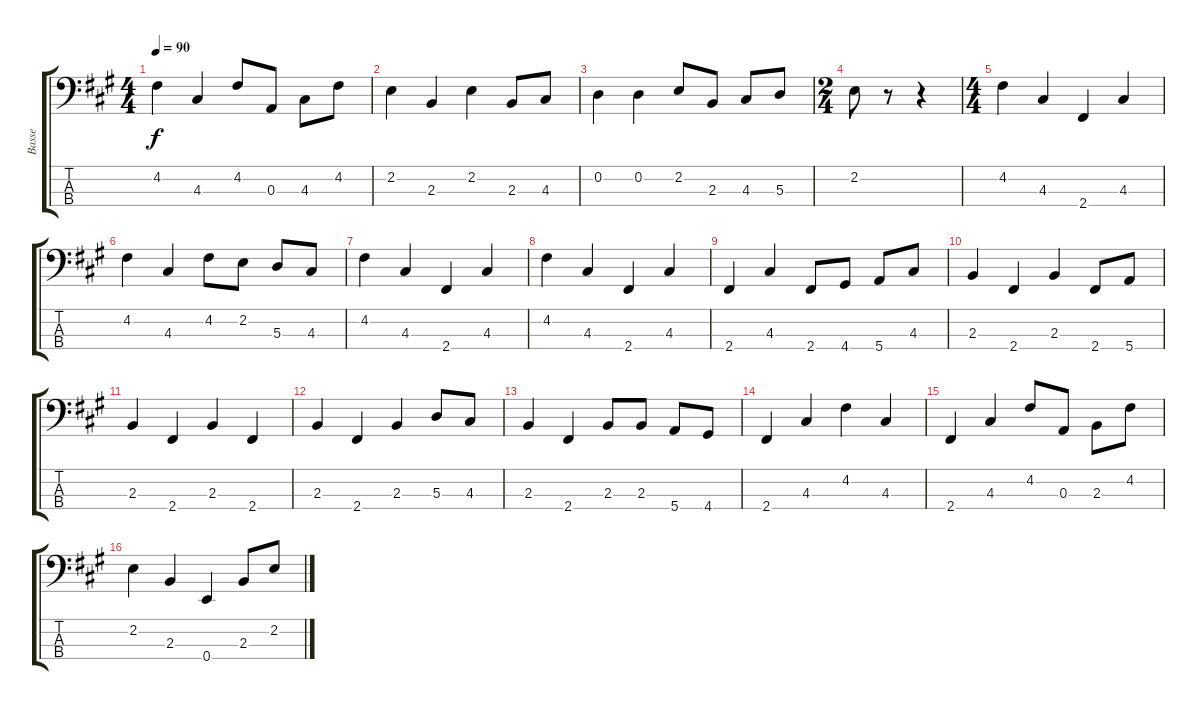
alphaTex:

\track ("Basse" "Basse") {instrument electricbassfinger}
\staff {score tabs}
\tuning (G2 D2 A1 E1) {hide}
\ts (4 4)
\tempo 90
\clef f4
\ks f#minor
4.2.4{dy f} 4.3.4 4.2.8 0.3.8 4.3.8 4.2.8 |
2.2.4 2.3.4 2.2.4 2.3.8 4.3.8 |
0.2.4 0.2.4 2.2.8 2.3.8 4.3.8 5.3.8 |
\ts (2 4)
2.2.8 r.8 r.4 |
\ts (4 4)
4.2.4 4.3.4 2.4.4 4.3.4 |
4.2.4 4.3.4 4.2.8 2.2.8 5.3.8 4.3.8 |
4.2.4 4.3.4 2.4.4 4.3.4 |
4.2.4 4.3.4 2.4.4 4.3.4 |
2.4.4 4.3.4 2.4.8 4.4.8 5.4.8 4.3.8 |
2.3.4 2.4.4 2.3.4 2.4.8 5.4.8 |
2.3.4 2.4.4 2.3.4 2.4.4 |
2.3.4 2.4.4 2.3.4 5.3.8 4.3.8 |
2.3.4 2.4.4 2.3.8 2.3.8 5.4.8 4.4.8 |
2.4.4 4.3.4 4.2.4 4.3.4 |
2.4.4 4.3.4 4.2.8 0.3.8 2.3.8 4.2.8 |
2.2.4 2.3.4 0.4.4 2.3.8 2.2.8
